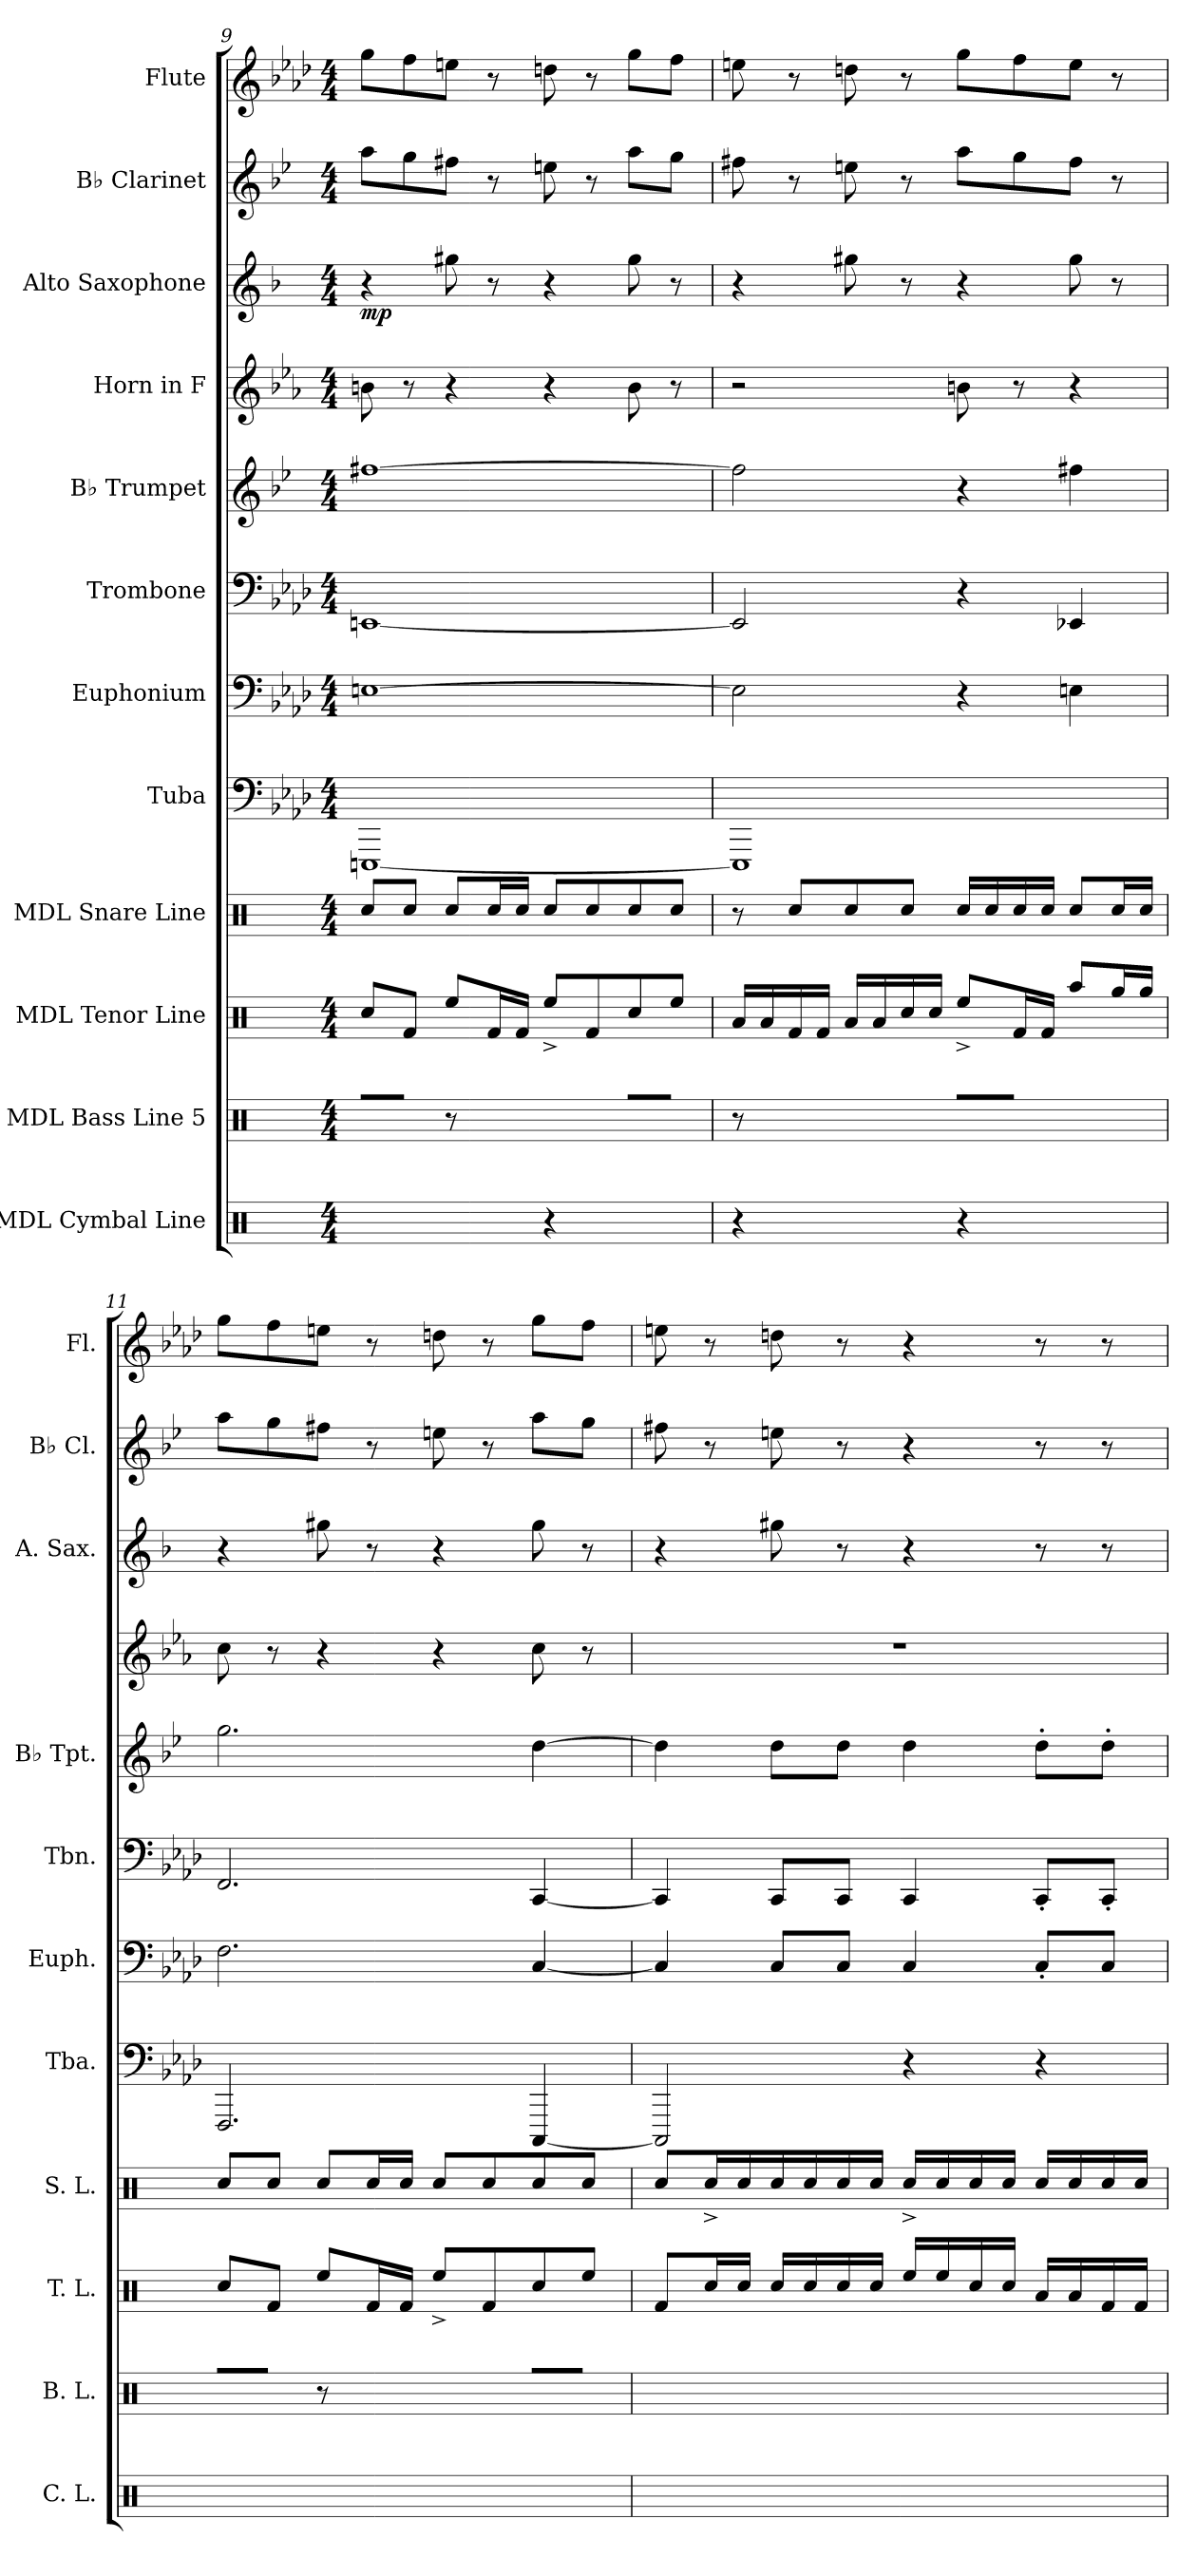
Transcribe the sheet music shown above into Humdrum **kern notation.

**kern	**kern	**kern	**kern	**kern	**kern	**kern	**kern	**kern	**kern	**dynam	**kern	**kern
*part12	*part11	*part10	*part9	*part8	*part7	*part6	*part5	*part4	*part3	*part3	*part2	*part1
*staff12	*staff11	*staff10	*staff9	*staff8	*staff7	*staff6	*staff5	*staff4	*staff3	*staff3	*staff2	*staff1
*I"MDL Cymbal Line	*I"MDL Bass Line 5	*I"MDL Tenor Line	*I"MDL Snare Line	*I"Tuba	*I"Euphonium	*I"Trombone	*I"B♭ Trumpet	*I"Horn in F	*I"Alto Saxophone	*	*I"B♭ Clarinet	*I"Flute
*I'C. L.	*I'B. L.	*I'T. L.	*I'S. L.	*I'Tba.	*I'Euph.	*I'Tbn.	*I'B♭ Tpt.	*	*I'A. Sax.	*	*I'B♭ Cl.	*I'Fl.
*clefX	*clefX	*clefX	*clefX	*clefF4	*clefF4	*clefF4	*clefG2	*clefG2	*clefG2	*	*clefG2	*clefG2
*	*	*	*	*	*	*	*ITrd1c2	*ITrd4c7	*ITrd5c9	*	*ITrd1c2	*
*k[]	*k[]	*k[]	*k[]	*k[b-e-a-d-]	*k[b-e-a-d-]	*k[b-e-a-d-]	*k[b-e-a-d-]	*k[b-e-a-d-]	*k[b-e-a-d-]	*	*k[b-e-a-d-]	*k[b-e-a-d-]
*M4/4	*M4/4	*M4/4	*M4/4	*M4/4	*M4/4	*M4/4	*M4/4	*M4/4	*M4/4	*	*M4/4	*M4/4
=9	=9	=9	=9	=9	=9	=9	=9	=9	=9	=9	=9	=9
!	!	!	!	!	!	!	!	!	!	!LO:DY:b	!	!
4R^\	8R/L	8Rcc/L	8Rcc/L	[1EEEn	[1En	[1EEn	[1een	8en\	4r	mp	8gg\L	8gg\L
.	8R/J	8Rf/J	8Rcc/J	.	.	.	.	8r	.	.	8ff\	8ff\
4R\	8r	8Ree/L	8Rcc/L	.	.	.	.	4r	8bn\	.	8een\J	8een\J
.	8R/	16Rf/L	16Rcc/L	.	.	.	.	.	8r	.	8r	8r
.	.	16Rf/JJ	16Rcc/JJ	.	.	.	.	.	.	.	.	.
4r	4R/	8Ree^/L	8Rcc/L	.	.	.	.	4r	4r	.	8ddn\	8ddn\
.	.	8Rf/	8Rcc/	.	.	.	.	.	.	.	8r	8r
4R\	8R/L	8Rcc/	8Rcc/	.	.	.	.	8e\	8b\	.	8gg\L	8gg\L
.	8R/J	8Ree/J	8Rcc/J	.	.	.	.	8r	8r	.	8ff\J	8ff\J
!!LO:PB:g=z
=10	=10	=10	=10	=10	=10	=10	=10	=10	=10	=10	=10	=10
4r	8r	16Ra/LL	8r	1EEE]	2E\]	2EE/]	2ee\]	2r	4r	.	8een\	8een\
.	.	16Ra/	.	.	.	.	.	.	.	.	.	.
.	8R/	16Rf/	8Rcc/L	.	.	.	.	.	.	.	8r	8r
.	.	16Rf/JJ	.	.	.	.	.	.	.	.	.	.
4R\	4R/	16Ra/LL	8Rcc/	.	.	.	.	.	8bn\	.	8ddn\	8ddn\
.	.	16Ra/	.	.	.	.	.	.	.	.	.	.
.	.	16Rcc/	8Rcc/J	.	.	.	.	.	8r	.	8r	8r
.	.	16Rcc/JJ	.	.	.	.	.	.	.	.	.	.
4r	8R/L	8Ree^/L	16Rcc/LL	.	4r	4r	4r	8en\	4r	.	8gg\L	8gg\L
.	.	.	16Rcc/	.	.	.	.	.	.	.	.	.
.	8R/J	16Rf/L	16Rcc/	.	.	.	.	8r	.	.	8ff\	8ff\
.	.	16Rf/JJ	16Rcc/JJ	.	.	.	.	.	.	.	.	.
4R\	4R/	8Raa/L	8Rcc/L	.	4En\	4EE-X/	4een\	4r	8b\	.	8ee\J	8ee\J
.	.	16Rgg/L	16Rcc/L	.	.	.	.	.	8r	.	8r	8r
.	.	16Rgg/JJ	16Rcc/JJ	.	.	.	.	.	.	.	.	.
=11	=11	=11	=11	=11	=11	=11	=11	=11	=11	=11	=11	=11
4.R^\	8R/L	8Rcc/L	8Rcc/L	2.FFF/	2.F\	2.FF/	2.ff\	8f\	4r	.	8gg\L	8gg\L
.	8R/J	8Rf/J	8Rcc/J	.	.	.	.	8r	.	.	8ff\	8ff\
.	8r	8Ree/L	8Rcc/L	.	.	.	.	4r	8bn\	.	8een\J	8een\J
4.R^\	8R/	16Rf/L	16Rcc/L	.	.	.	.	.	8r	.	8r	8r
.	.	16Rf/JJ	16Rcc/JJ	.	.	.	.	.	.	.	.	.
.	4R/	8Ree^/L	8Rcc/L	.	.	.	.	4r	4r	.	8ddn\	8ddn\
.	.	8Rf/	8Rcc/	.	.	.	.	.	.	.	8r	8r
[4R^\	8R/L	8Rcc/	8Rcc/	[4CCC/	[4C/	[4CC/	[4cc\	8f\	8b\	.	8gg\L	8gg\L
.	8R/J	8Ree/J	8Rcc/J	.	.	.	.	8r	8r	.	8ff\J	8ff\J
=12	=12	=12	=12	=12	=12	=12	=12	=12	=12	=12	=12	=12
8R\]	8R/	8Rf/L	8Rcc/L	2CCC/]	4C/]	4CC/]	4cc\]	1r	4r	.	8een\	8een\
4.R^\	4.R^/	16Rcc/L	16Rcc^/L	.	.	.	.	.	.	.	8r	8r
.	.	16Rcc/JJ	16Rcc/	.	.	.	.	.	.	.	.	.
.	.	16Rcc/LL	16Rcc/	.	8C/L	8CC/L	8cc\L	.	8bn\	.	8ddn\	8ddn\
.	.	16Rcc/	16Rcc/	.	.	.	.	.	.	.	.	.
.	.	16Rcc/	16Rcc/	.	8C/J	8CC/J	8cc\J	.	8r	.	8r	8r
.	.	16Rcc/JJ	16Rcc/JJ	.	.	.	.	.	.	.	.	.
4R^\	4R^/	16Ree/LL	16Rcc^/LL	4r	4C/	4CC/	4cc\	.	4r	.	4r	4r
.	.	16Ree/	16Rcc/	.	.	.	.	.	.	.	.	.
.	.	16Rcc/	16Rcc/	.	.	.	.	.	.	.	.	.
.	.	16Rcc/JJ	16Rcc/JJ	.	.	.	.	.	.	.	.	.
4R^\	4R^/	16Ra/LL	16Rcc/LL	4r	8C'/L	8CC'/L	8cc'\L	.	8r	.	8r	8r
.	.	16Ra/	16Rcc/	.	.	.	.	.	.	.	.	.
.	.	16Rf/	16Rcc/	.	8C/J	8CC'/J	8cc'\J	.	8r	.	8r	8r
.	.	16Rf/JJ	16Rcc/JJ	.	.	.	.	.	.	.	.	.
=	=	=	=	=	=	=	=	=	=	=	=	=
*-	*-	*-	*-	*-	*-	*-	*-	*-	*-	*-	*-	*-
